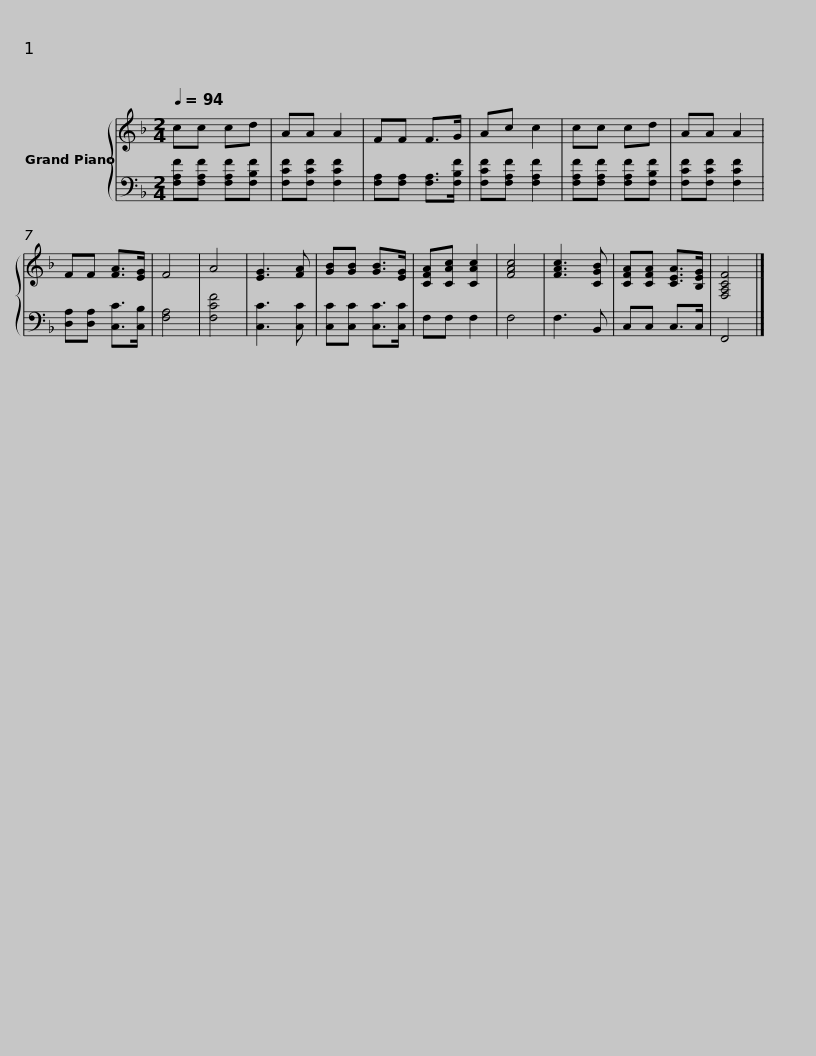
X:1
%%score { 1 | 2 }
L:1/8
Q:1/4=94
M:2/4
I:linebreak $
K:F
V:1 treble
V:2 bass
V:1
 cc cd | AA A2 | FF F>G | Ac c2 | cc cd | %5
 AA A2 | FF [FA]>[EG] | F4 | A4 | [EG]3 [FA] |$ %10
 [GB][GB] [GB]>[EG] | [CFA][CAc] [CAc]2 | [FAc]4 | [FAc]3 [CGB] | [CFA][CFA] [CEA]>[B,EG] | %15
 [F,A,CF]4 |] %16
V:2
 [F,A,F][F,A,F] [F,A,F][F,B,F] | [F,CF][F,CF] [F,CF]2 | [F,A,][F,A,] [F,A,]>[F,B,F] | [F,CF][F,A,F] [F,A,F]2 | [F,A,F][F,A,F] [F,A,F][F,B,F] | %5
 [F,CF][F,CF] [F,CF]2 | [D,A,][D,A,] [C,C]>[C,B,] | [F,A,]4 | [F,CF]4 | [C,C]3 [C,C] |$ %10
 [C,C][C,C] [C,C]>[C,C] | F,F, F,2 | F,4 | F,3 B,, | C,C, C,>C, | %15
 F,,4 |] %16
